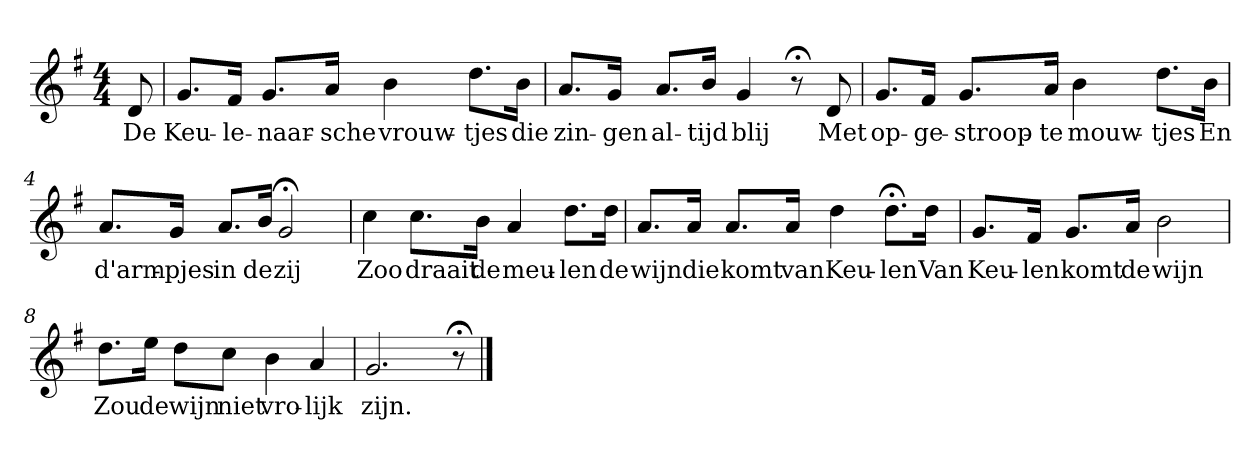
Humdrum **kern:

**kern	**text
*part1	*part1
*staff1	*staff1
*k[f#]	*
*G:	*
*M4/4	*
*MM120	*
=	=
8d	De
=1	=1
8.gL	Keu-
16f#Jk	-le-
8.gL	-naar-
16aJk	-sche
4b	vrouw-
8.ddL	-tjes
16bJk	die
=2	=2
8.aL	zin-
16gJk	-gen
8.aL	al-
16bJk	-tijd
4g	blij
8r;<	.
8d	Met
=3	=3
8.gL	op-
16f#Jk	-ge-
8.gL	-stroop-
16aJk	-te
4b	mouw-
8.ddL	-tjes
16bJk	En
=4	=4
8.aL	d'arm-
16gJk	-pjes
8.aL	in
16bJk	de
2g;<	zij
=5	=5
4cc	Zoo
8.ccL	draait
16bJk	de
4a	meu-
8.ddL	-len
16ddJk	de
=6	=6
8.aL	wijn
16aJk	die
8.aL	komt
16aJk	van
4dd	Keu-
8.dd;<L	-len
16ddJk	Van
=7	=7
8.gL	Keu-
16f#Jk	-len
8.gL	komt
16aJk	de
2b	wijn
=8	=8
8.ddL	Zou
16eeJk	de
8ddL	wijn
8ccJ	niet
4b	vro-
4a	-lijk
=9	=9
2.g	zijn.
8r;<	.
==	==
*-	*-
